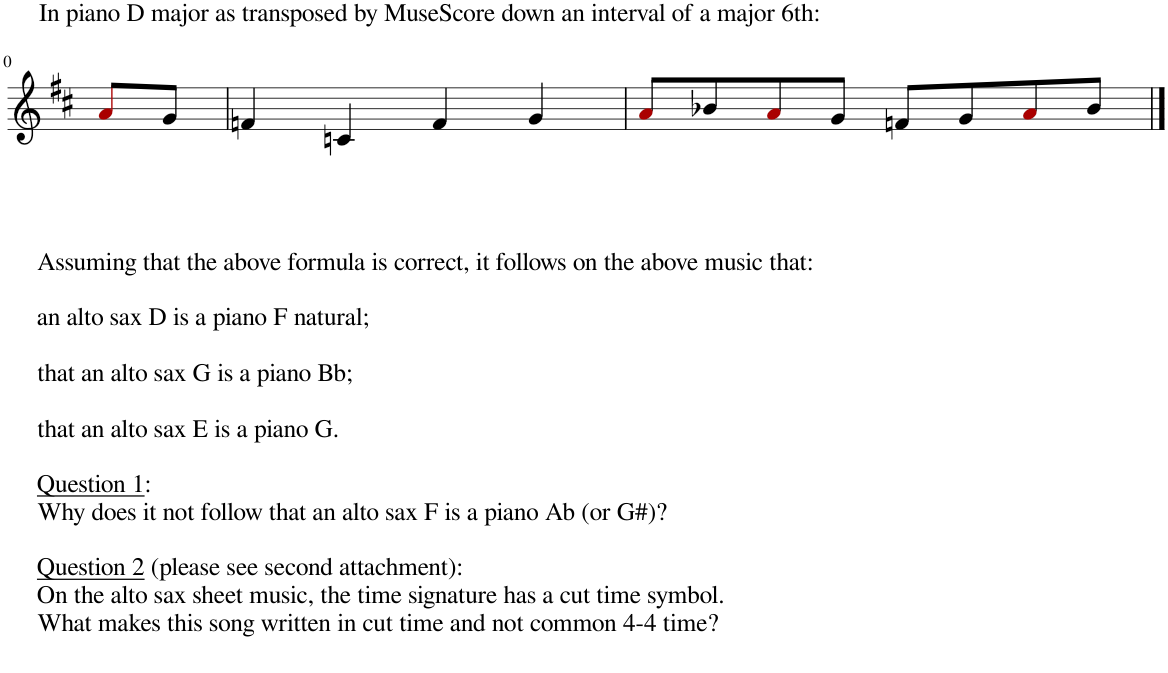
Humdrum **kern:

**kern
*part1
*staff1
*I"Piano
*I'Pno.
!!LO:PB:g=z
*clefG2
*k[f#c#]
=
!LO:TX:b:t=Assuming that the above formula is correct, it follows on the above music that&colon;
!LO:TX:b:t=an alto sax D is a piano F natural;
!LO:TX:b:t=that an alto sax G is a piano Bb;
!LO:TX:b:t=that an alto sax E is a piano G.
!LO:TX:b:t=Question 1
!LO:TX:b:t=&colon;
!LO:TX:b:t=Why does it not follow that an alto sax F is a piano Ab (or G#)?
!LO:TX:b:t=Question 2
!LO:TX:b:t=(please see second attachment)&colon;
!LO:TX:b:t=On the alto sax sheet music, the time signature has a cut time symbol.
!LO:TX:b:t=What makes this song written in cut time and not common 4-4 time?
!LO:TX:a:t=In piano D major as transposed by MuseScore down an interval of a major 6th&colon;
8ai/L
8g/J
=1
4fn/
4cn/
4f/
4g/
=2
8ai/L
8b-X/
8ai/
8g/J
8fn/L
8g/
8ai/
8b-/J
==
*-
